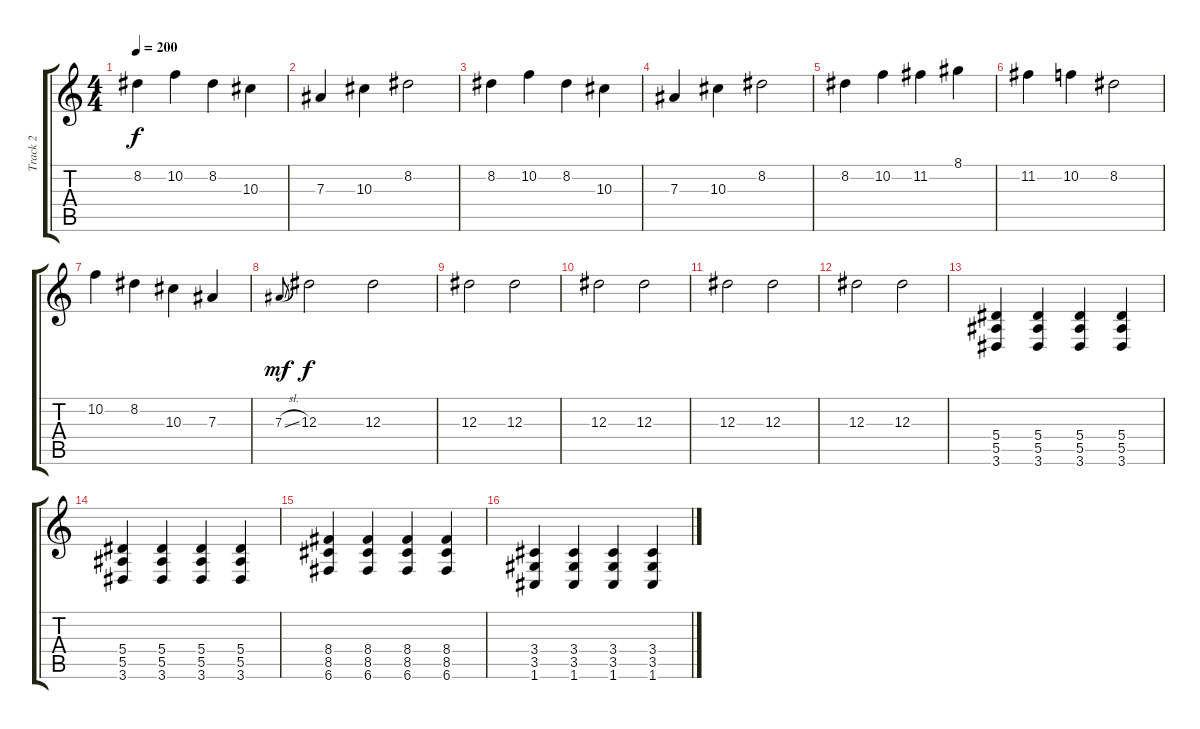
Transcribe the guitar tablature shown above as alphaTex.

\track ("Track 2" "Track 2") {instrument distortionguitar}
\staff {score tabs}
\tuning (C4 G3 Eb3 Bb2 F2 C2) {hide}
\ts (4 4)
\tempo 200
\clef g2
\ks c
8.2.4{dy f instrument overdrivenguitar} 10.2.4 8.2.4 10.3.4 |
7.3.4 10.3.4 8.2.2 |
8.2.4 10.2.4 8.2.4 10.3.4 |
7.3.4 10.3.4 8.2.2 |
8.2.4 10.2.4 11.2.4 8.1.4 |
11.2.4 10.2.4 8.2.2 |
10.2.4 8.2.4 10.3.4 7.3.4 |
7.3{sl}.8{gr onbeat dy mf} 12.3.2{dy f} 12.3.2 |
12.3.2 12.3.2 |
12.3.2 12.3.2 |
12.3.2 12.3.2 |
12.3.2 12.3.2 |
(5.4 5.5 3.6).4{instrument distortionguitar} (5.4 5.5 3.6).4 (5.4 5.5 3.6).4 (5.4 5.5 3.6).4 |
(5.4 5.5 3.6).4 (5.4 5.5 3.6).4 (5.4 5.5 3.6).4 (5.4 5.5 3.6).4 |
(8.4 8.5 6.6).4 (8.4 8.5 6.6).4 (8.4 8.5 6.6).4 (8.4 8.5 6.6).4 |
(3.4 3.5 1.6).4 (3.4 3.5 1.6).4 (3.4 3.5 1.6).4 (3.4 3.5 1.6).4
